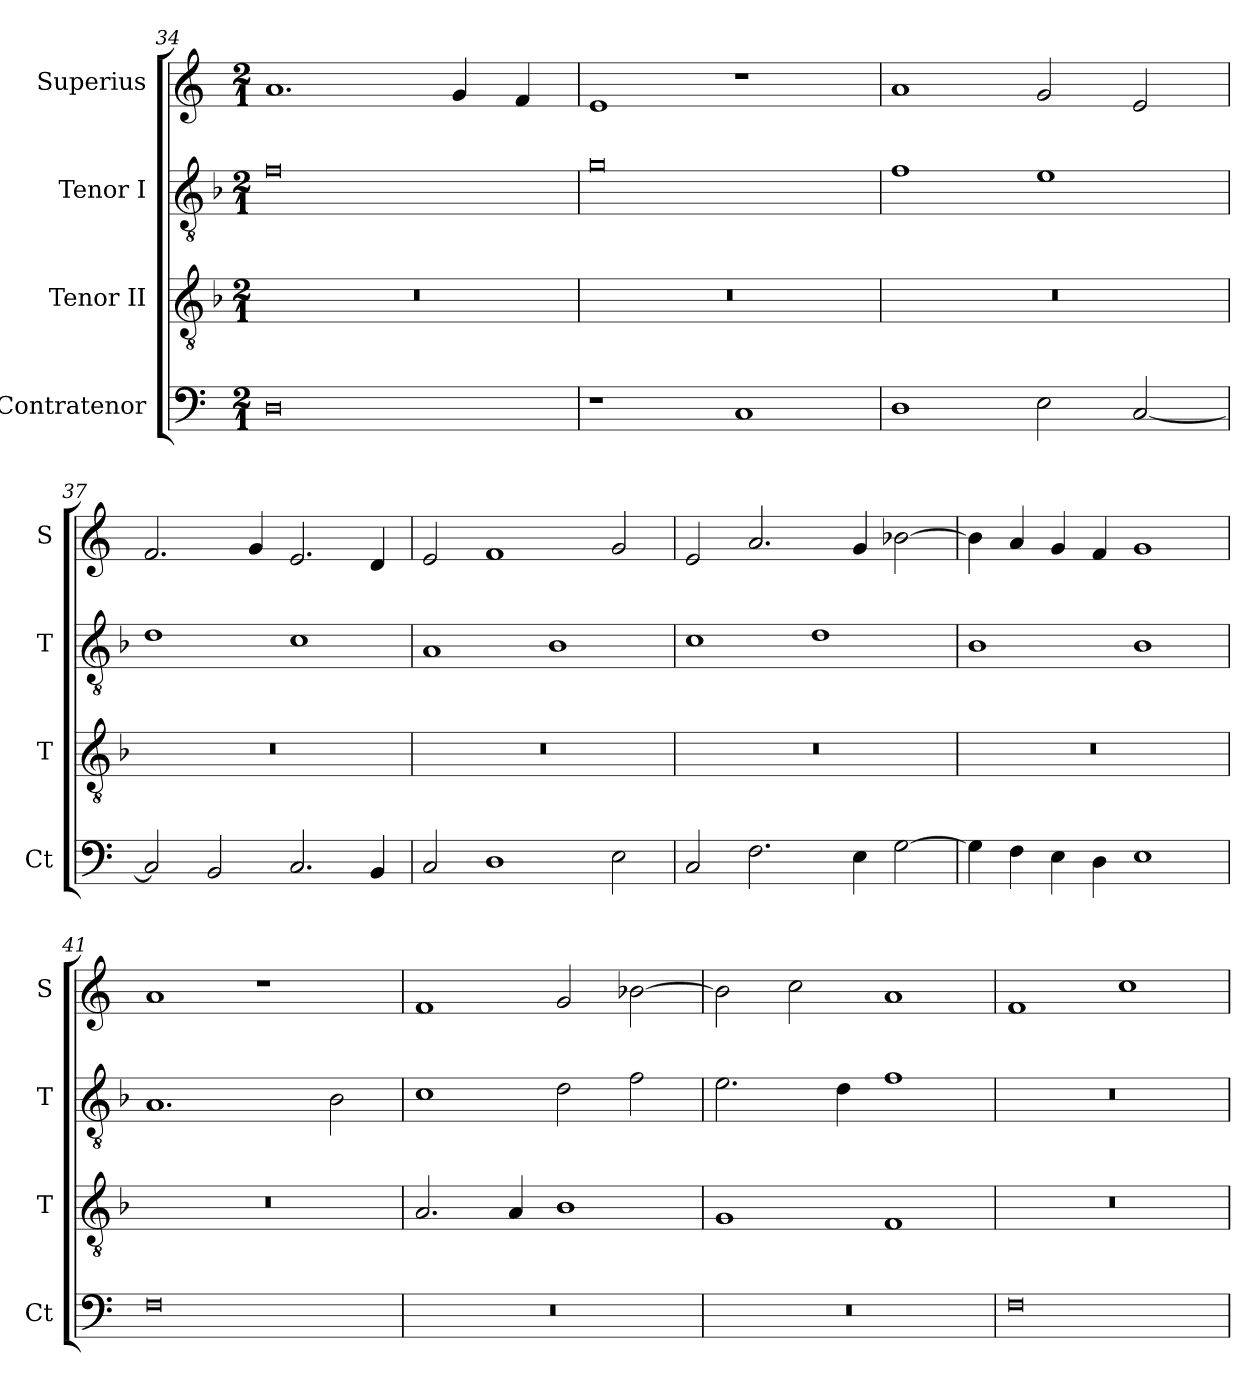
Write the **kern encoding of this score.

**kern	**kern	**kern	**kern
*part4	*part3	*part2	*part1
*staff4	*staff3	*staff2	*staff1
*I"Contratenor	*I"Tenor II	*I"Tenor I	*I"Superius
*I'Ct	*I'T	*I'T	*I'S
*clefF4	*clefGv2	*clefGv2	*clefG2
*k[]	*k[b-]	*k[b-]	*k[]
*M2/1	*M2/1	*M2/1	*M2/1
=34	=34	=34	=34
0D	0r	0f	1.a
.	.	.	4g
.	.	.	4f
=35	=35	=35	=35
1r	0r	0g	1e
1C	.	.	1r
=36	=36	=36	=36
1D	0r	1f	1a
2E	.	1e	2g
[2C	.	.	2e
=37	=37	=37	=37
2C]	0r	1d	2.f
2BB	.	.	.
.	.	.	4g
2.C	.	1c	2.e
4BB	.	.	4d
=38	=38	=38	=38
2C	0r	1A	2e
1D	.	.	1f
.	.	1B-	.
2E	.	.	2g
=39	=39	=39	=39
2C	0r	1c	2e
2.F	.	.	2.a
.	.	1d	.
4E	.	.	4g
[2G	.	.	[2b-X
=40	=40	=40	=40
4G]	0r	1B-	4b-]
4F	.	.	4a
4E	.	.	4g
4D	.	.	4f
1E	.	1B-	1g
=41	=41	=41	=41
0F	0r	1.A	1a
.	.	.	1r
.	.	2B-	.
=42	=42	=42	=42
0r	2.A	1c	1f
.	4A	.	.
.	1B-	2d	2g
.	.	2f	[2b-X
=43	=43	=43	=43
0r	1G	2.e	2b-]
.	.	.	2cc
.	.	4d	.
.	1F	1f	1a
=44	=44	=44	=44
0F	0r	0r	1f
.	.	.	1cc
=	=	=	=
*-	*-	*-	*-
